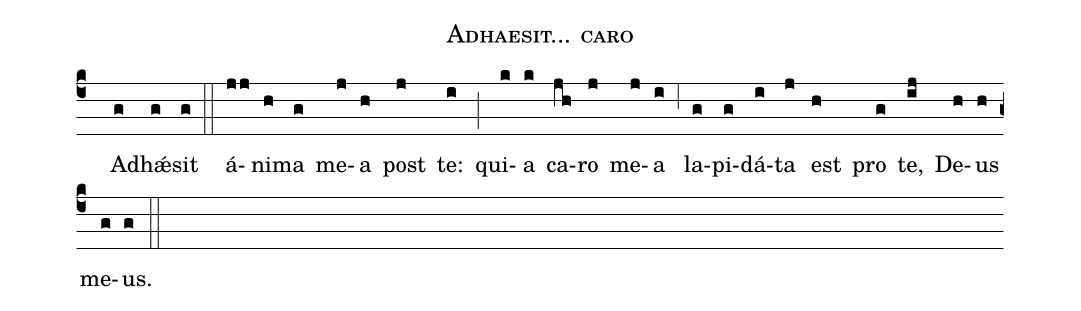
name:Adhaesit... caro;
office-part:Antiphona;
mode:8;
%%
(c4) () Ad(g)h<sp>'ae</sp>(g)sit(g) (::) á(jj)ni(h)ma(g) me(j)a(h) post(j) te:(i) (;) qui(k)a(k) ca(jh)ro(j) me(j)a(i) (;6) la(g)pi(g)dá(i)ta(j) est(h) pro(g) te,(ij) De(h)us(h) me(g)us.(g) (::)
